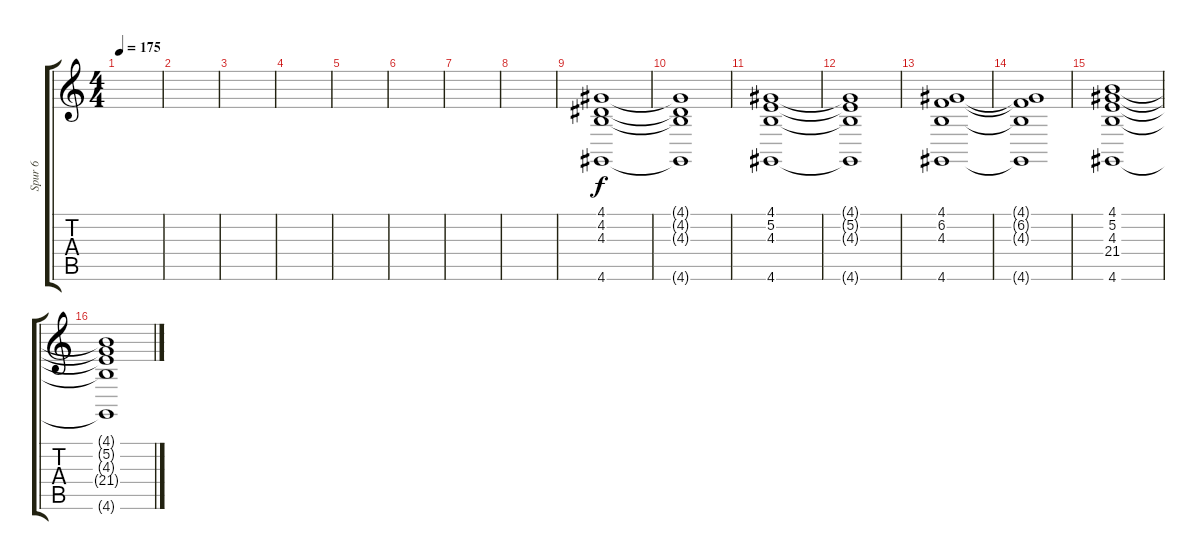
\track ("Spur 6" "Spur 6") {instrument choiraahs}
\staff {score tabs}
\tuning (E4 B3 G3 D3 A2 E2) {hide}
\ts (4 4)
\tempo 175
\clef g2
\ks c
|
|
|
|
|
|
|
|
(4.1 4.2 4.3 4.6).1 |
(4.1{t} 4.2{t} 4.3{t} 4.6{t}).1 |
(4.1 5.2 4.3 4.6).1 |
(4.1{t} 5.2{t} 4.3{t} 4.6{t}).1 |
(4.1 6.2 4.3 4.6).1 |
(4.1{t} 6.2{t} 4.3{t} 4.6{t}).1 |
(4.1 5.2 4.3 21.4 4.6).1 |
(4.1{t} 5.2{t} 4.3{t} 21.4{t} 4.6{t}).1
